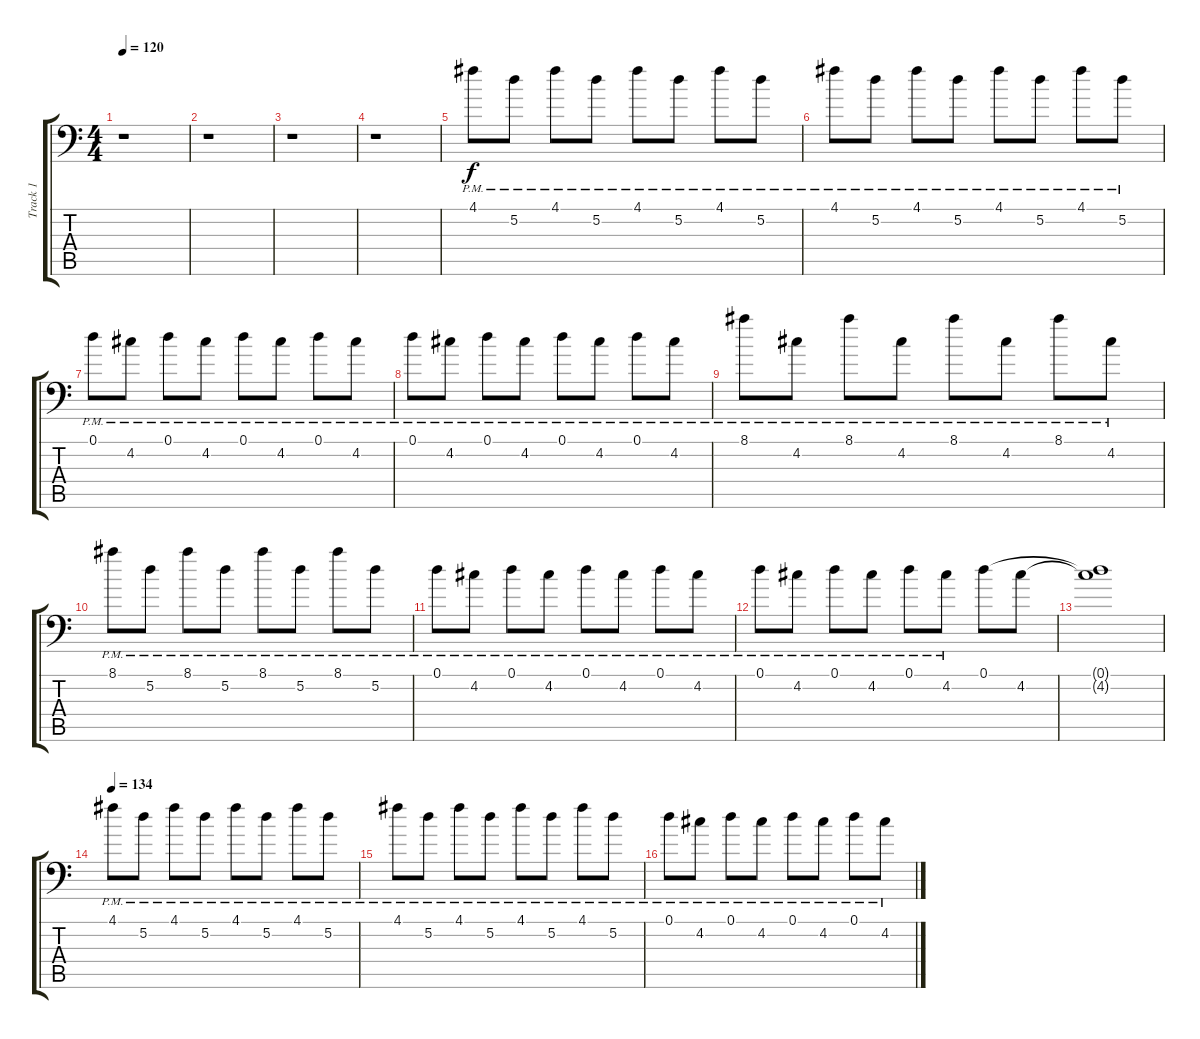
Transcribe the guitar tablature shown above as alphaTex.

\track ("Track 1" "Track 1") {instrument electricguitarjazz}
\staff {score tabs}
\tuning (D4 A3 F3 Bb2 F2 Bb1) {hide}
\ts (4 4)
\tempo 120
\clef f4
\ks c
r.1{dy f instrument electricguitarjazz} |
r.1 |
r.1 |
r.1 |
4.1{pm}.8 5.2{pm}.8 4.1{pm}.8 5.2{pm}.8 4.1{pm}.8 5.2{pm}.8 4.1{pm}.8 5.2{pm}.8 |
4.1{pm}.8 5.2{pm}.8 4.1{pm}.8 5.2{pm}.8 4.1{pm}.8 5.2{pm}.8 4.1{pm}.8 5.2{pm}.8 |
0.1{pm}.8 4.2{pm}.8 0.1{pm}.8 4.2{pm}.8 0.1{pm}.8 4.2{pm}.8 0.1{pm}.8 4.2{pm}.8 |
0.1{pm}.8 4.2{pm}.8 0.1{pm}.8 4.2{pm}.8 0.1{pm}.8 4.2{pm}.8 0.1{pm}.8 4.2{pm}.8 |
8.1{pm}.8 4.2{pm}.8 8.1{pm}.8 4.2{pm}.8 8.1{pm}.8 4.2{pm}.8 8.1{pm}.8 4.2{pm}.8 |
8.1{pm}.8 5.2{pm}.8 8.1{pm}.8 5.2{pm}.8 8.1{pm}.8 5.2{pm}.8 8.1{pm}.8 5.2{pm}.8 |
0.1{pm}.8 4.2{pm}.8 0.1{pm}.8 4.2{pm}.8 0.1{pm}.8 4.2{pm}.8 0.1{pm}.8 4.2{pm}.8 |
0.1{pm}.8 4.2{pm}.8 0.1{pm}.8 4.2{pm}.8 0.1{pm}.8 4.2{pm}.8 0.1.8 4.2.8 |
(0.1{t} 4.2{t}).1 |
\tempo 134
4.1{pm}.8 5.2{pm}.8 4.1{pm}.8 5.2{pm}.8 4.1{pm}.8 5.2{pm}.8 4.1{pm}.8 5.2{pm}.8 |
4.1{pm}.8 5.2{pm}.8 4.1{pm}.8 5.2{pm}.8 4.1{pm}.8 5.2{pm}.8 4.1{pm}.8 5.2{pm}.8 |
0.1{pm}.8 4.2{pm}.8 0.1{pm}.8 4.2{pm}.8 0.1{pm}.8 4.2{pm}.8 0.1{pm}.8 4.2{pm}.8
